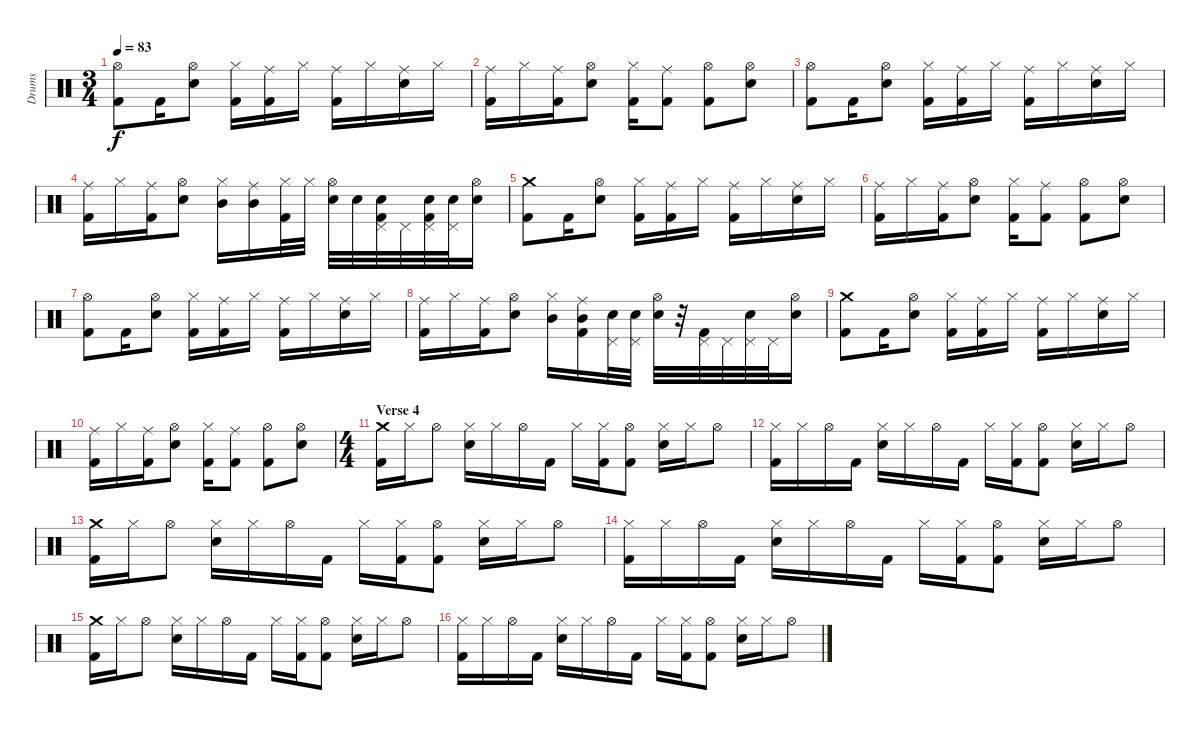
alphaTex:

\track ("Drums" "Drums") {instrument percussion}
\staff {score}
\articulation defaults
\ts (3 4)
\tempo 83
\clef neutral
\ks c
("Hi-Hat (open)" "Kick (hit) 2").8{dy f} "Kick (hit) 2".16 ("Hi-Hat (open)" "Snare (hit) 2").8 ("Hi-Hat (closed)" "Kick (hit) 2").16 ("Ride (middle)" "Kick (hit) 2").16 "Hi-Hat (closed)".16 ("Ride (middle)" "Kick (hit) 2").16 "Hi-Hat (closed)".16 ("Ride (middle)" "Snare (hit) 2").16 "Hi-Hat (closed)".16 |
("Ride (middle)" "Kick (hit) 2").16 "Hi-Hat (closed)".16 ("Ride (middle)" "Kick (hit) 2").16 ("Hi-Hat (open)" "Snare (hit) 2").8 ("Hi-Hat (closed)" "Kick (hit) 2").16 ("Ride (middle)" "Kick (hit) 2").8 ("Hi-Hat (open)" "Kick (hit) 2").8 ("Hi-Hat (open)" "Snare (hit) 2").8 |
("Hi-Hat (open)" "Kick (hit) 2").8 "Kick (hit) 2".16 ("Hi-Hat (open)" "Snare (hit) 2").8 ("Hi-Hat (closed)" "Kick (hit) 2").16 ("Ride (middle)" "Kick (hit) 2").16 "Hi-Hat (closed)".16 ("Ride (middle)" "Kick (hit) 2").16 "Hi-Hat (closed)".16 ("Ride (middle)" "Snare (hit) 2").16 "Hi-Hat (closed)".16 |
("Ride (middle)" "Kick (hit) 2").16 "Hi-Hat (closed)".16 ("Ride (middle)" "Kick (hit) 2").16 ("Hi-Hat (open)" "Snare (hit) 2").8 ("Hi-Hat (closed)" "Mid Tom (hit)").16 ("Ride (middle)" "Mid Tom (hit)").16 ("Hi-Hat (closed)" "Kick (hit) 2").32 "Hi-Hat (closed)".32 ("Hi-Hat (open)" "Snare (hit) 2").32 "Snare (hit) 2".32 ("Pedal Hi-Hat (hit)" "Snare (hit) 2" "Kick (hit) 2").32 "Pedal Hi-Hat (hit)".32 ("Pedal Hi-Hat (hit)" "Snare (hit) 2" "Kick (hit) 2").32 ("Pedal Hi-Hat (hit)" "Snare (hit) 2").32 ("Hi-Hat (open)" "Snare (hit) 2").16 |
("Crash medium (hit)" "Kick (hit) 2").8 "Kick (hit) 2".16 ("Hi-Hat (open)" "Snare (hit) 2").8 ("Hi-Hat (closed)" "Kick (hit) 2").16 ("Ride (middle)" "Kick (hit) 2").16 "Hi-Hat (closed)".16 ("Ride (middle)" "Kick (hit) 2").16 "Hi-Hat (closed)".16 ("Ride (middle)" "Snare (hit) 2").16 "Hi-Hat (closed)".16 |
("Ride (middle)" "Kick (hit) 2").16 "Hi-Hat (closed)".16 ("Ride (middle)" "Kick (hit) 2").16 ("Hi-Hat (open)" "Snare (hit) 2").8 ("Hi-Hat (closed)" "Kick (hit) 2").16 ("Ride (middle)" "Kick (hit) 2").8 ("Hi-Hat (open)" "Kick (hit) 2").8 ("Hi-Hat (open)" "Snare (hit) 2").8 |
("Hi-Hat (open)" "Kick (hit) 2").8 "Kick (hit) 2".16 ("Hi-Hat (open)" "Snare (hit) 2").8 ("Hi-Hat (closed)" "Kick (hit) 2").16 ("Ride (middle)" "Kick (hit) 2").16 "Hi-Hat (closed)".16 ("Ride (middle)" "Kick (hit) 2").16 "Hi-Hat (closed)".16 ("Ride (middle)" "Snare (hit) 2").16 "Hi-Hat (closed)".16 |
("Ride (middle)" "Kick (hit) 2").16 "Hi-Hat (closed)".16 ("Ride (middle)" "Kick (hit) 2").16 ("Hi-Hat (open)" "Snare (hit) 2").8 ("Hi-Hat (closed)" "Mid Tom (hit)").16 ("Ride (middle)" "Mid Tom (hit)" "Kick (hit) 2").16 ("Pedal Hi-Hat (hit)" "Snare (hit) 2").32 ("Pedal Hi-Hat (hit)" "Snare (hit) 2").32 ("Hi-Hat (open)" "Snare (hit) 2").32 r.32 ("Pedal Hi-Hat (hit)" "Kick (hit) 2").32 "Pedal Hi-Hat (hit)".32 ("Pedal Hi-Hat (hit)" "Snare (hit) 2").32 "Pedal Hi-Hat (hit)".32 ("Hi-Hat (open)" "Snare (hit) 2").16 |
("Crash medium (hit)" "Kick (hit) 2").8 "Kick (hit) 2".16 ("Hi-Hat (open)" "Snare (hit) 2").8 ("Hi-Hat (closed)" "Kick (hit) 2").16 ("Ride (middle)" "Kick (hit) 2").16 "Hi-Hat (closed)".16 ("Ride (middle)" "Kick (hit) 2").16 "Hi-Hat (closed)".16 ("Ride (middle)" "Snare (hit) 2").16 "Hi-Hat (closed)".16 |
("Ride (middle)" "Kick (hit) 2").16 "Hi-Hat (closed)".16 ("Ride (middle)" "Kick (hit) 2").16 ("Hi-Hat (open)" "Snare (hit) 2").8 ("Hi-Hat (closed)" "Kick (hit) 2").16 ("Ride (middle)" "Kick (hit) 2").8 ("Hi-Hat (open)" "Kick (hit) 2").8 ("Hi-Hat (open)" "Snare (hit) 2").8 |
\ts (4 4)
\section ("" "Verse 4")
("Crash medium (hit)" "Kick (hit) 2").16 "Hi-Hat (closed)".16 "Hi-Hat (open)".8 ("Hi-Hat (closed)" "Snare (hit) 2").16 "Hi-Hat (closed)".16 "Hi-Hat (open)".16 "Kick (hit) 2".16 "Hi-Hat (closed)".16 ("Hi-Hat (closed)" "Kick (hit) 2").16 ("Hi-Hat (open)" "Kick (hit) 2").8 ("Hi-Hat (closed)" "Snare (hit) 2").16 "Hi-Hat (closed)".16 "Hi-Hat (open)".8 |
("Hi-Hat (closed)" "Kick (hit) 2").16 "Hi-Hat (closed)".16 "Hi-Hat (open)".16 "Kick (hit) 2".16 ("Hi-Hat (closed)" "Snare (hit) 2").16 "Hi-Hat (closed)".16 "Hi-Hat (open)".16 "Kick (hit) 2".16 "Hi-Hat (closed)".16 ("Hi-Hat (closed)" "Kick (hit) 2").16 ("Hi-Hat (open)" "Kick (hit) 2").8 ("Hi-Hat (closed)" "Snare (hit) 2").16 "Hi-Hat (closed)".16 "Hi-Hat (open)".8 |
("Crash medium (hit)" "Kick (hit) 2").16 "Hi-Hat (closed)".16 "Hi-Hat (open)".8 ("Hi-Hat (closed)" "Snare (hit) 2").16 "Hi-Hat (closed)".16 "Hi-Hat (open)".16 "Kick (hit) 2".16 "Hi-Hat (closed)".16 ("Hi-Hat (closed)" "Kick (hit) 2").16 ("Hi-Hat (open)" "Kick (hit) 2").8 ("Hi-Hat (closed)" "Snare (hit) 2").16 "Hi-Hat (closed)".16 "Hi-Hat (open)".8 |
("Hi-Hat (closed)" "Kick (hit) 2").16 "Hi-Hat (closed)".16 "Hi-Hat (open)".16 "Kick (hit) 2".16 ("Hi-Hat (closed)" "Snare (hit) 2").16 "Hi-Hat (closed)".16 "Hi-Hat (open)".16 "Kick (hit) 2".16 "Hi-Hat (closed)".16 ("Hi-Hat (closed)" "Kick (hit) 2").16 ("Hi-Hat (open)" "Kick (hit) 2").8 ("Hi-Hat (closed)" "Snare (hit) 2").16 "Hi-Hat (closed)".16 "Hi-Hat (open)".8 |
("Crash medium (hit)" "Kick (hit) 2").16 "Hi-Hat (closed)".16 "Hi-Hat (open)".8 ("Hi-Hat (closed)" "Snare (hit) 2").16 "Hi-Hat (closed)".16 "Hi-Hat (open)".16 "Kick (hit) 2".16 "Hi-Hat (closed)".16 ("Hi-Hat (closed)" "Kick (hit) 2").16 ("Hi-Hat (open)" "Kick (hit) 2").8 ("Hi-Hat (closed)" "Snare (hit) 2").16 "Hi-Hat (closed)".16 "Hi-Hat (open)".8 |
("Hi-Hat (closed)" "Kick (hit) 2").16 "Hi-Hat (closed)".16 "Hi-Hat (open)".16 "Kick (hit) 2".16 ("Hi-Hat (closed)" "Snare (hit) 2").16 "Hi-Hat (closed)".16 "Hi-Hat (open)".16 "Kick (hit) 2".16 "Hi-Hat (closed)".16 ("Hi-Hat (closed)" "Kick (hit) 2").16 ("Hi-Hat (open)" "Kick (hit) 2").8 ("Hi-Hat (closed)" "Snare (hit) 2").16 "Hi-Hat (closed)".16 "Hi-Hat (open)".8
